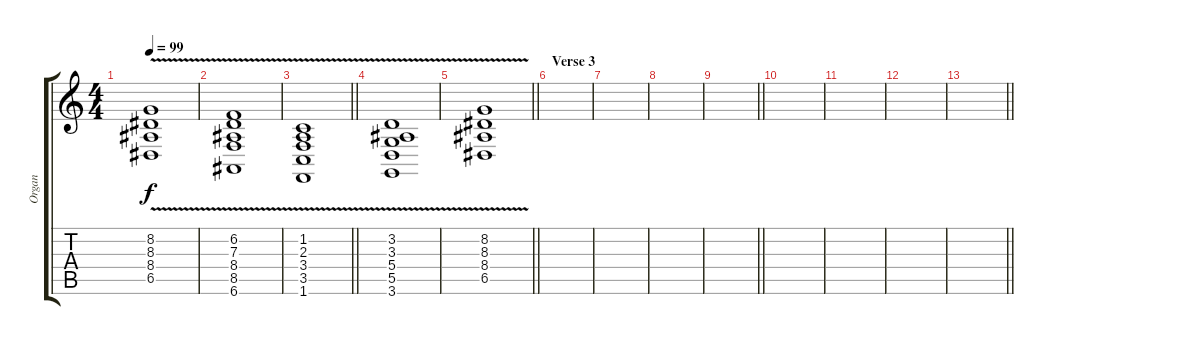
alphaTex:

\track ("Organ" "Organ") {instrument churchorgan}
\staff {score tabs}
\tuning (E4 B3 G3 D3 A2 E2) {hide}
\ts (4 4)
\tempo 99
\clef g2
\ks c
(8.2{v} 8.3{v} 8.4{v} 6.5).1{dy f} |
(6.2{v} 7.3{v} 8.4{v} 8.5{v} 6.6{v}).1 |
\barLineRight lightlight
(1.2{v} 2.3{v} 3.4{v} 3.5{v} 1.6{v}).1 |
(3.2{v} 3.3{v} 5.4{v} 5.5{v} 3.6{v}).1 |
\barLineRight lightlight
(8.2{v} 8.3{v} 8.4{v} 6.5).1 |
\section ("" "Verse 3")
|
|
|
\barLineRight lightlight
|
|
|
|
\barLineRight lightlight
